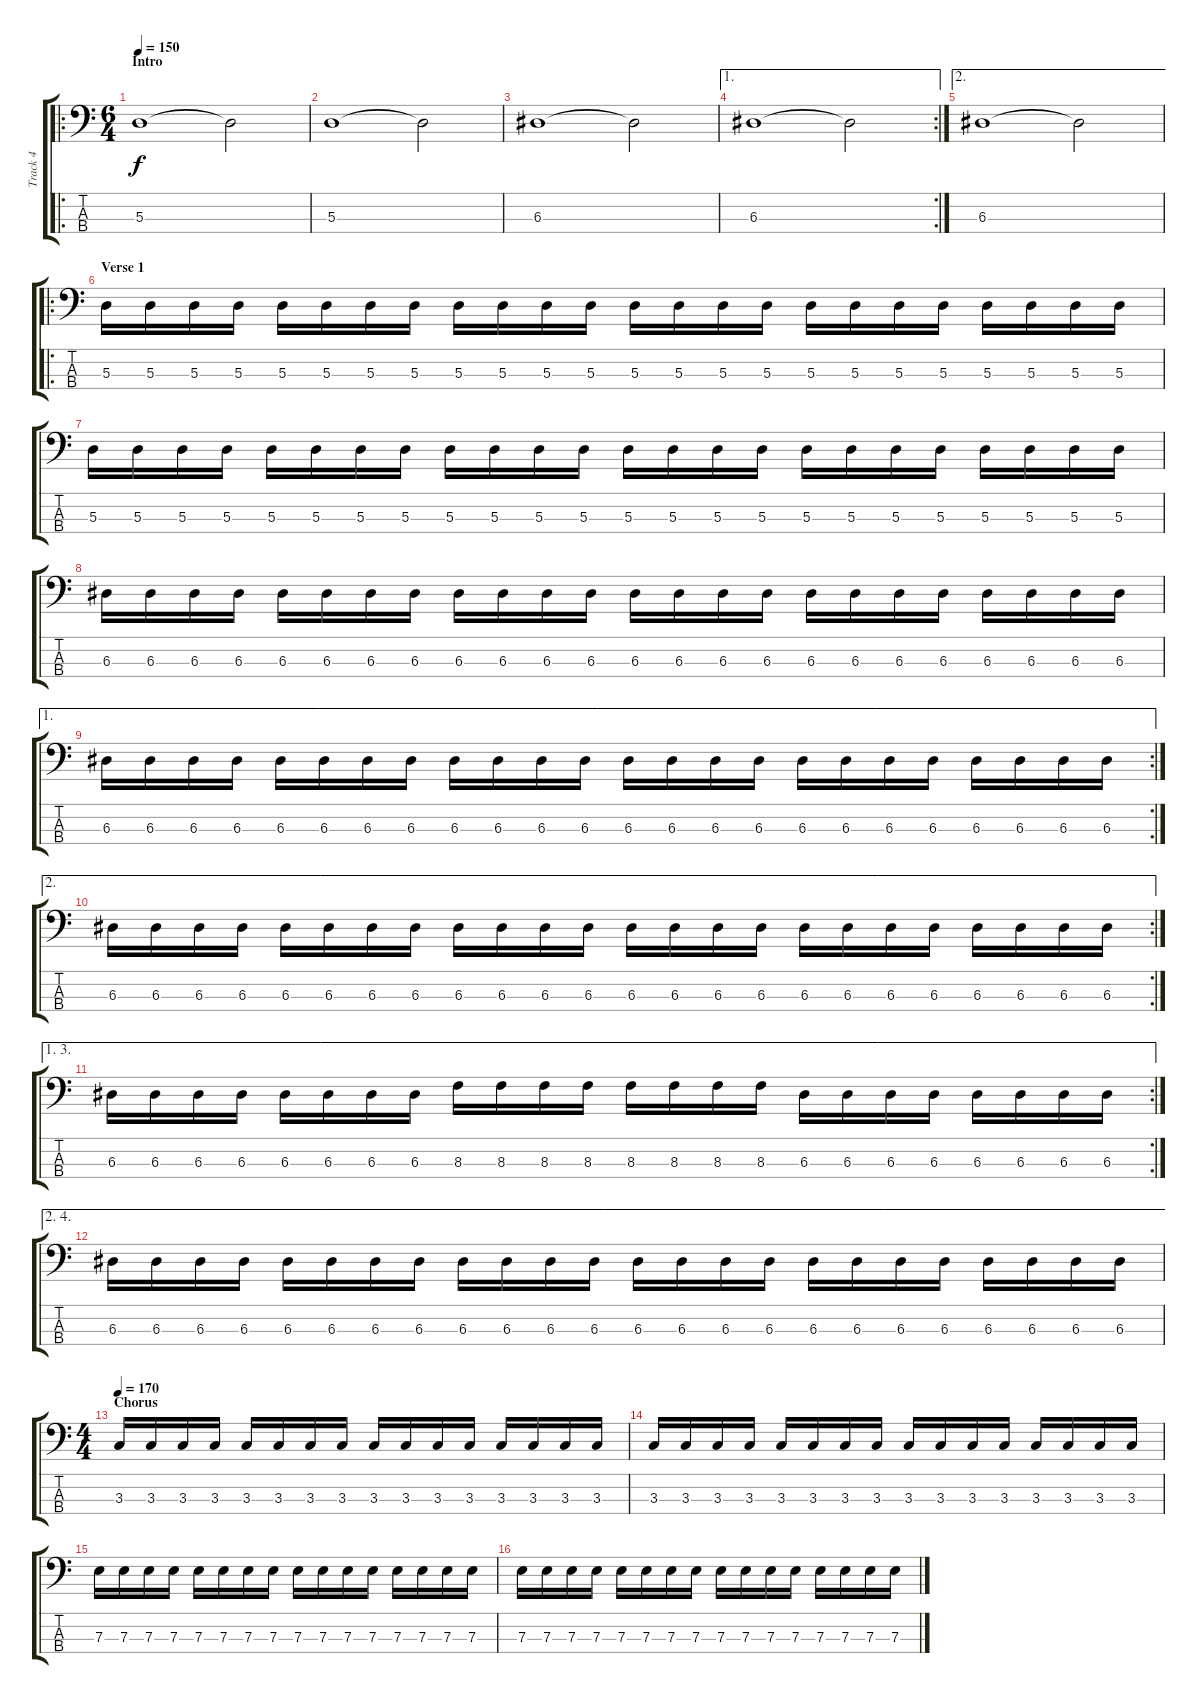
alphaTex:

\track ("Track 4" "Track 4") {instrument electricbasspick}
\staff {score tabs}
\tuning (G2 D2 A1 E1) {hide}
\ro
\ts (6 4)
\section ("" "Intro")
\tempo 150
\clef f4
\ks c
5.3.1{dy f instrument electricbasspick} 5.3{t}.2 |
5.3.1 5.3{t}.2 |
6.3.1 6.3{t}.2 |
\ae 1
\rc 2
6.3.1 6.3{t}.2 |
\ae 2
6.3.1 6.3{t}.2 |
\ro
\section ("" "Verse 1")
5.3.16 5.3.16 5.3.16 5.3.16 5.3.16 5.3.16 5.3.16 5.3.16 5.3.16 5.3.16 5.3.16 5.3.16 5.3.16 5.3.16 5.3.16 5.3.16 5.3.16 5.3.16 5.3.16 5.3.16 5.3.16 5.3.16 5.3.16 5.3.16 |
5.3.16 5.3.16 5.3.16 5.3.16 5.3.16 5.3.16 5.3.16 5.3.16 5.3.16 5.3.16 5.3.16 5.3.16 5.3.16 5.3.16 5.3.16 5.3.16 5.3.16 5.3.16 5.3.16 5.3.16 5.3.16 5.3.16 5.3.16 5.3.16 |
6.3.16 6.3.16 6.3.16 6.3.16 6.3.16 6.3.16 6.3.16 6.3.16 6.3.16 6.3.16 6.3.16 6.3.16 6.3.16 6.3.16 6.3.16 6.3.16 6.3.16 6.3.16 6.3.16 6.3.16 6.3.16 6.3.16 6.3.16 6.3.16 |
\ae 1
\rc 2
6.3.16 6.3.16 6.3.16 6.3.16 6.3.16 6.3.16 6.3.16 6.3.16 6.3.16 6.3.16 6.3.16 6.3.16 6.3.16 6.3.16 6.3.16 6.3.16 6.3.16 6.3.16 6.3.16 6.3.16 6.3.16 6.3.16 6.3.16 6.3.16 |
\ae 2
\rc 2
6.3.16 6.3.16 6.3.16 6.3.16 6.3.16 6.3.16 6.3.16 6.3.16 6.3.16 6.3.16 6.3.16 6.3.16 6.3.16 6.3.16 6.3.16 6.3.16 6.3.16 6.3.16 6.3.16 6.3.16 6.3.16 6.3.16 6.3.16 6.3.16 |
\ae (1 3)
\rc 2
6.3.16 6.3.16 6.3.16 6.3.16 6.3.16 6.3.16 6.3.16 6.3.16 8.3.16 8.3.16 8.3.16 8.3.16 8.3.16 8.3.16 8.3.16 8.3.16 6.3.16 6.3.16 6.3.16 6.3.16 6.3.16 6.3.16 6.3.16 6.3.16 |
\ae (2 4)
6.3.16 6.3.16 6.3.16 6.3.16 6.3.16 6.3.16 6.3.16 6.3.16 6.3.16 6.3.16 6.3.16 6.3.16 6.3.16 6.3.16 6.3.16 6.3.16 6.3.16 6.3.16 6.3.16 6.3.16 6.3.16 6.3.16 6.3.16 6.3.16 |
\ts (4 4)
\section ("" "Chorus")
\tempo 170
3.3.16 3.3.16 3.3.16 3.3.16 3.3.16 3.3.16 3.3.16 3.3.16 3.3.16 3.3.16 3.3.16 3.3.16 3.3.16 3.3.16 3.3.16 3.3.16 |
3.3.16 3.3.16 3.3.16 3.3.16 3.3.16 3.3.16 3.3.16 3.3.16 3.3.16 3.3.16 3.3.16 3.3.16 3.3.16 3.3.16 3.3.16 3.3.16 |
7.3.16 7.3.16 7.3.16 7.3.16 7.3.16 7.3.16 7.3.16 7.3.16 7.3.16 7.3.16 7.3.16 7.3.16 7.3.16 7.3.16 7.3.16 7.3.16 |
7.3.16 7.3.16 7.3.16 7.3.16 7.3.16 7.3.16 7.3.16 7.3.16 7.3.16 7.3.16 7.3.16 7.3.16 7.3.16 7.3.16 7.3.16 7.3.16
